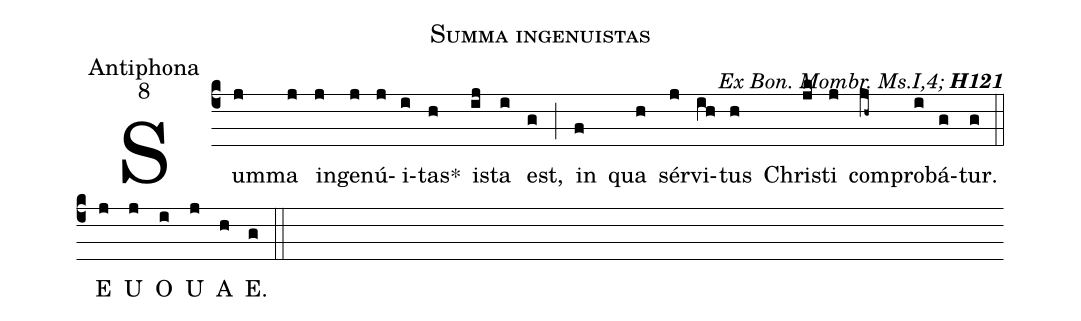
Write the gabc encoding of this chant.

name:Summa ingenuistas;
office-part:Antiphona;
mode:8;
commentary:{\itshape\mdseries Ex Bon.\ Mombr.\ Ms.I,4;\/} {\bfseries H121};
%%
(c4) Sum(j)ma(j)  in(j)ge(j)nú(j)i(i)tas<sp>*</sp>(h) i(ij)sta(i) est,(g) (;)
in(f) qua(h) sér(j)vi(ih)tus(h) Chri(jk)sti(j) com(jh~)pro(i)bá(g)tur.(g) (::)
<eu> E(j) U(j) O(i) U(j) A(h) E.(g) </eu> (::)
